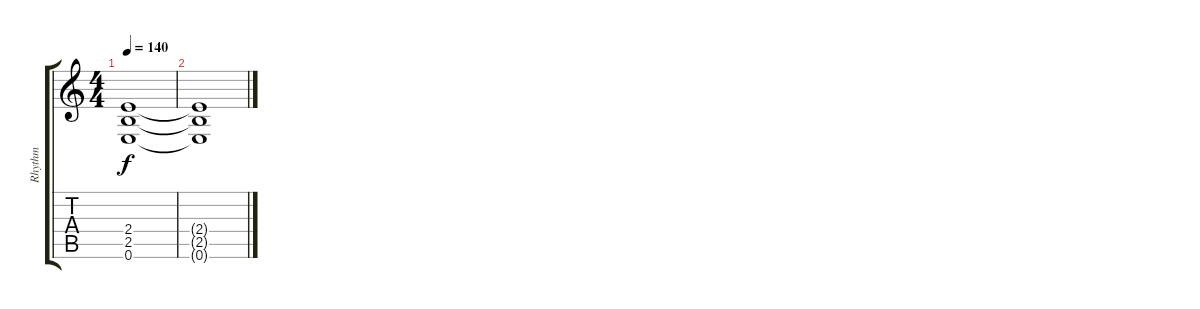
\track ("Rhythm" "Rhythm") {instrument distortionguitar}
\staff {score tabs}
\tuning (E4 B3 G3 D3 A2 E2) {hide}
\ts (4 4)
\tempo 140
\clef g2
\ks c
(2.4 2.5 0.6).1{dy f} |
(2.4{t} 2.5{t} 0.6{t}).1
